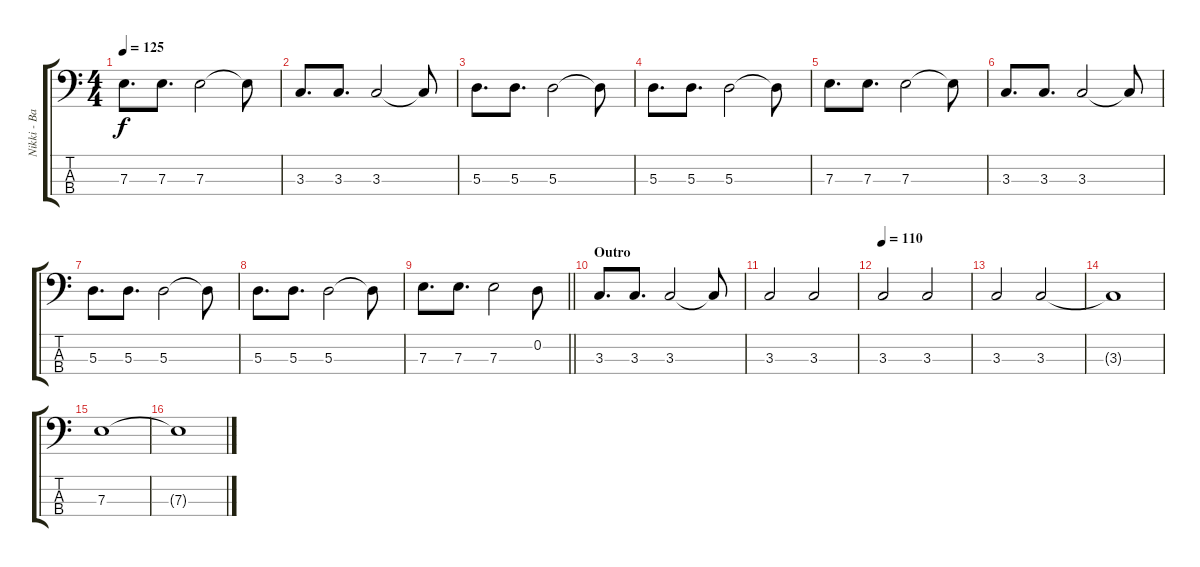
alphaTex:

\track ("Nikki - Bass" "Nikki - Ba") {instrument electricbassfinger}
\staff {score tabs}
\tuning (G2 D2 A1 E1) {hide}
\ts (4 4)
\tempo 125
\clef f4
\ks c
7.3.8{d dy f} 7.3.8{d} 7.3.2 7.3{t}.8 |
3.3.8{d} 3.3.8{d} 3.3.2 3.3{t}.8 |
5.3.8{d} 5.3.8{d} 5.3.2 5.3{t}.8 |
5.3.8{d} 5.3.8{d} 5.3.2 5.3{t}.8 |
7.3.8{d} 7.3.8{d} 7.3.2 7.3{t}.8 |
3.3.8{d} 3.3.8{d} 3.3.2 3.3{t}.8 |
5.3.8{d} 5.3.8{d} 5.3.2 5.3{t}.8 |
5.3.8{d} 5.3.8{d} 5.3.2 5.3{t}.8 |
\barLineRight lightlight
7.3.8{d} 7.3.8{d} 7.3.2 0.2.8 |
\section ("" "Outro")
3.3.8{d} 3.3.8{d} 3.3.2 3.3{t}.8 |
3.3.2 3.3.2 |
\tempo 110
3.3.2 3.3.2 |
3.3.2 3.3.2 |
3.3{t}.1 |
7.3.1 |
7.3{t}.1
